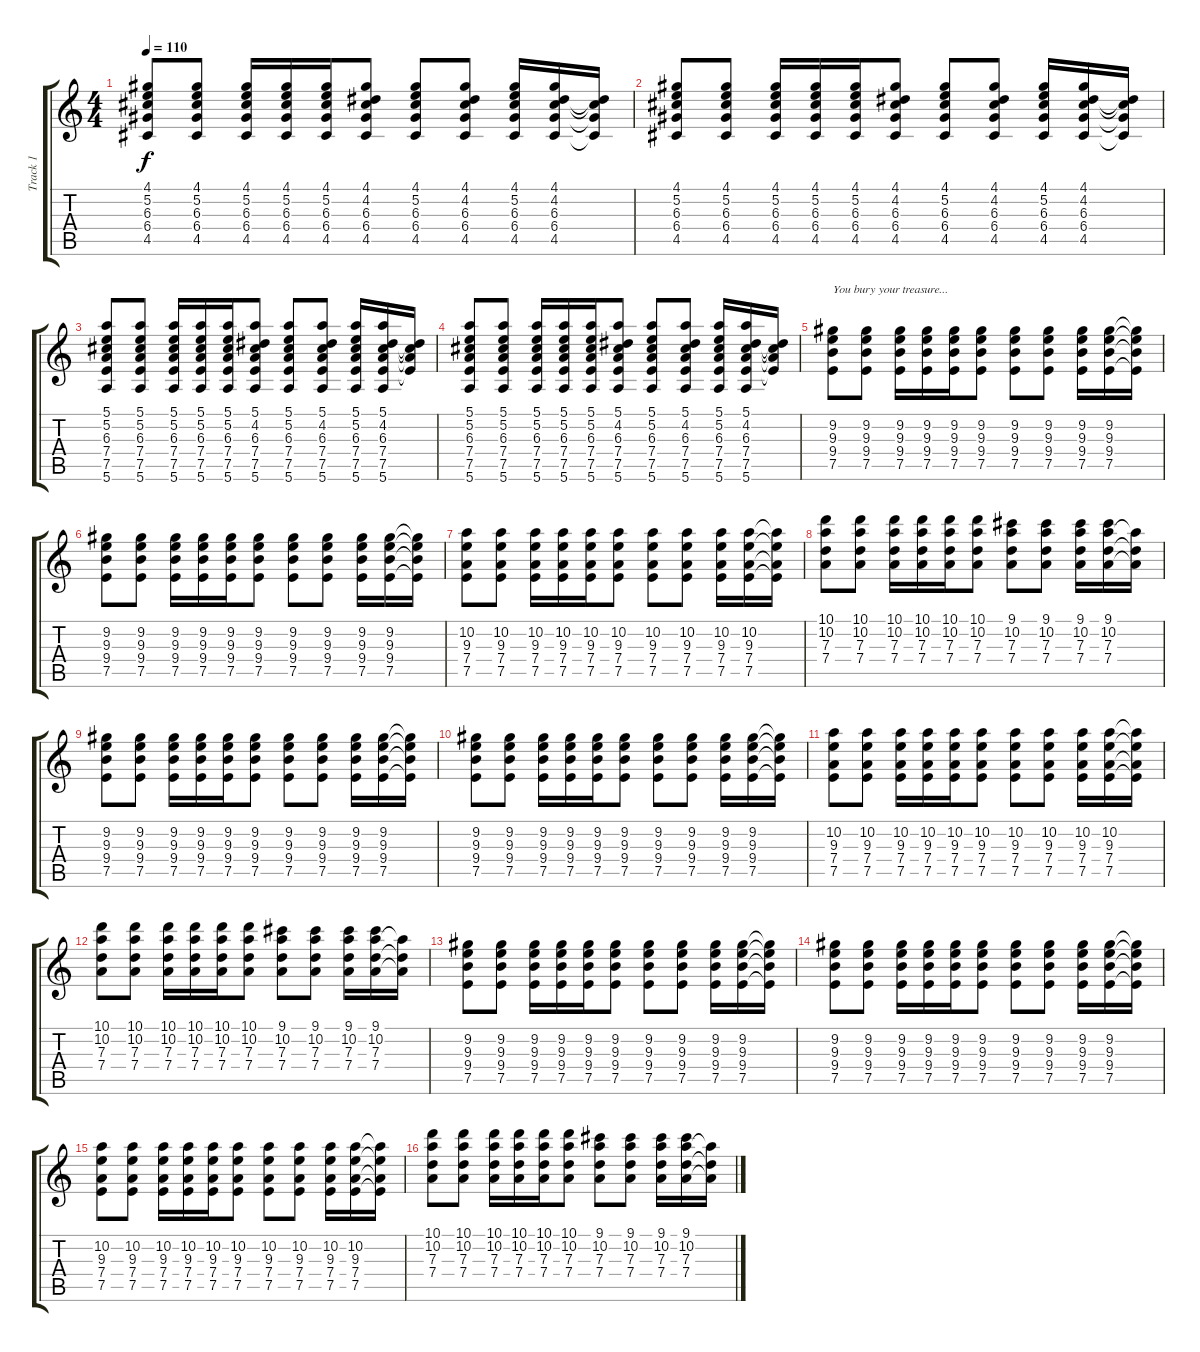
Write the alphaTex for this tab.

\track ("Track 1" "Track 1") {instrument acousticguitarsteel}
\staff {score tabs}
\tuning (E4 B3 G3 D3 A2 E2) {hide}
\ts (4 4)
\tempo 110
\clef g2
\ks c
(4.1 5.2 6.3 6.4 4.5).8{dy f} (4.1 5.2 6.3 6.4 4.5).8 (4.1 5.2 6.3 6.4 4.5).16 (4.1 5.2 6.3 6.4 4.5).16 (4.1 5.2 6.3 6.4 4.5).16 (4.1 4.2 6.3 6.4 4.5).8 (4.1 5.2 6.3 6.4 4.5).8 (4.1 4.2 6.3 6.4 4.5).8 (4.1 5.2 6.3 6.4 4.5).16 (4.1 4.2 6.3 6.4 4.5).16 (4.2{t} 6.3{t} 6.4{t} 4.5{t}).16 |
(4.1 5.2 6.3 6.4 4.5).8 (4.1 5.2 6.3 6.4 4.5).8 (4.1 5.2 6.3 6.4 4.5).16 (4.1 5.2 6.3 6.4 4.5).16 (4.1 5.2 6.3 6.4 4.5).16 (4.1 4.2 6.3 6.4 4.5).8 (4.1 5.2 6.3 6.4 4.5).8 (4.1 4.2 6.3 6.4 4.5).8 (4.1 5.2 6.3 6.4 4.5).16 (4.1 4.2 6.3 6.4 4.5).16 (4.2{t} 6.3{t} 6.4{t} 4.5{t}).16 |
(5.1 5.2 6.3 7.4 7.5 5.6).8 (5.1 5.2 6.3 7.4 7.5 5.6).8 (5.1 5.2 6.3 7.4 7.5 5.6).16 (5.1 5.2 6.3 7.4 7.5 5.6).16 (5.1 5.2 6.3 7.4 7.5 5.6).16 (5.1 4.2 6.3 7.4 7.5 5.6).8 (5.1 5.2 6.3 7.4 7.5 5.6).8 (5.1 4.2 6.3 7.4 7.5 5.6).8 (5.1 5.2 6.3 7.4 7.5 5.6).16 (5.1 4.2 6.3 7.4 7.5 5.6).16 (4.2{t} 6.3{t} 7.4{t} 7.5{t}).16 |
(5.1 5.2 6.3 7.4 7.5 5.6).8 (5.1 5.2 6.3 7.4 7.5 5.6).8 (5.1 5.2 6.3 7.4 7.5 5.6).16 (5.1 5.2 6.3 7.4 7.5 5.6).16 (5.1 5.2 6.3 7.4 7.5 5.6).16 (5.1 4.2 6.3 7.4 7.5 5.6).8 (5.1 5.2 6.3 7.4 7.5 5.6).8 (5.1 4.2 6.3 7.4 7.5 5.6).8 (5.1 5.2 6.3 7.4 7.5 5.6).16 (5.1 4.2 6.3 7.4 7.5 5.6).16 (4.2{t} 6.3{t} 7.4{t} 7.5{t}).16 |
(9.2 9.3 9.4 7.5).8{txt "You bury your treasure..."} (9.2 9.3 9.4 7.5).8 (9.2 9.3 9.4 7.5).16 (9.2 9.3 9.4 7.5).16 (9.2 9.3 9.4 7.5).16 (9.2 9.3 9.4 7.5).8 (9.2 9.3 9.4 7.5).8 (9.2 9.3 9.4 7.5).8 (9.2 9.3 9.4 7.5).16 (9.2 9.3 9.4 7.5).16 (9.2{t} 9.3{t} 9.4{t} 7.5{t}).16 |
(9.2 9.3 9.4 7.5).8 (9.2 9.3 9.4 7.5).8 (9.2 9.3 9.4 7.5).16 (9.2 9.3 9.4 7.5).16 (9.2 9.3 9.4 7.5).16 (9.2 9.3 9.4 7.5).8 (9.2 9.3 9.4 7.5).8 (9.2 9.3 9.4 7.5).8 (9.2 9.3 9.4 7.5).16 (9.2 9.3 9.4 7.5).16 (9.2{t} 9.3{t} 9.4{t} 7.5{t}).16 |
(10.2 9.3 7.4 7.5).8 (10.2 9.3 7.4 7.5).8 (10.2 9.3 7.4 7.5).16 (10.2 9.3 7.4 7.5).16 (10.2 9.3 7.4 7.5).16 (10.2 9.3 7.4 7.5).8 (10.2 9.3 7.4 7.5).8 (10.2 9.3 7.4 7.5).8 (10.2 9.3 7.4 7.5).16 (10.2 9.3 7.4 7.5).16 (10.2{t} 9.3{t} 7.4{t} 7.5{t}).16 |
(10.1 10.2 7.3 7.4).8 (10.1 10.2 7.3 7.4).8 (10.1 10.2 7.3 7.4).16 (10.1 10.2 7.3 7.4).16 (10.1 10.2 7.3 7.4).16 (10.1 10.2 7.3 7.4).8 (9.1 10.2 7.3 7.4).8 (9.1 10.2 7.3 7.4).8 (9.1 10.2 7.3 7.4).16 (9.1 10.2 7.3 7.4).16 (10.2{t} 7.3{t} 7.4{t}).16 |
(9.2 9.3 9.4 7.5).8 (9.2 9.3 9.4 7.5).8 (9.2 9.3 9.4 7.5).16 (9.2 9.3 9.4 7.5).16 (9.2 9.3 9.4 7.5).16 (9.2 9.3 9.4 7.5).8 (9.2 9.3 9.4 7.5).8 (9.2 9.3 9.4 7.5).8 (9.2 9.3 9.4 7.5).16 (9.2 9.3 9.4 7.5).16 (9.2{t} 9.3{t} 9.4{t} 7.5{t}).16 |
(9.2 9.3 9.4 7.5).8 (9.2 9.3 9.4 7.5).8 (9.2 9.3 9.4 7.5).16 (9.2 9.3 9.4 7.5).16 (9.2 9.3 9.4 7.5).16 (9.2 9.3 9.4 7.5).8 (9.2 9.3 9.4 7.5).8 (9.2 9.3 9.4 7.5).8 (9.2 9.3 9.4 7.5).16 (9.2 9.3 9.4 7.5).16 (9.2{t} 9.3{t} 9.4{t} 7.5{t}).16 |
(10.2 9.3 7.4 7.5).8 (10.2 9.3 7.4 7.5).8 (10.2 9.3 7.4 7.5).16 (10.2 9.3 7.4 7.5).16 (10.2 9.3 7.4 7.5).16 (10.2 9.3 7.4 7.5).8 (10.2 9.3 7.4 7.5).8 (10.2 9.3 7.4 7.5).8 (10.2 9.3 7.4 7.5).16 (10.2 9.3 7.4 7.5).16 (10.2{t} 9.3{t} 7.4{t} 7.5{t}).16 |
(10.1 10.2 7.3 7.4).8 (10.1 10.2 7.3 7.4).8 (10.1 10.2 7.3 7.4).16 (10.1 10.2 7.3 7.4).16 (10.1 10.2 7.3 7.4).16 (10.1 10.2 7.3 7.4).8 (9.1 10.2 7.3 7.4).8 (9.1 10.2 7.3 7.4).8 (9.1 10.2 7.3 7.4).16 (9.1 10.2 7.3 7.4).16 (10.2{t} 7.3{t} 7.4{t}).16 |
(9.2 9.3 9.4 7.5).8 (9.2 9.3 9.4 7.5).8 (9.2 9.3 9.4 7.5).16 (9.2 9.3 9.4 7.5).16 (9.2 9.3 9.4 7.5).16 (9.2 9.3 9.4 7.5).8 (9.2 9.3 9.4 7.5).8 (9.2 9.3 9.4 7.5).8 (9.2 9.3 9.4 7.5).16 (9.2 9.3 9.4 7.5).16 (9.2{t} 9.3{t} 9.4{t} 7.5{t}).16 |
(9.2 9.3 9.4 7.5).8 (9.2 9.3 9.4 7.5).8 (9.2 9.3 9.4 7.5).16 (9.2 9.3 9.4 7.5).16 (9.2 9.3 9.4 7.5).16 (9.2 9.3 9.4 7.5).8 (9.2 9.3 9.4 7.5).8 (9.2 9.3 9.4 7.5).8 (9.2 9.3 9.4 7.5).16 (9.2 9.3 9.4 7.5).16 (9.2{t} 9.3{t} 9.4{t} 7.5{t}).16 |
(10.2 9.3 7.4 7.5).8 (10.2 9.3 7.4 7.5).8 (10.2 9.3 7.4 7.5).16 (10.2 9.3 7.4 7.5).16 (10.2 9.3 7.4 7.5).16 (10.2 9.3 7.4 7.5).8 (10.2 9.3 7.4 7.5).8 (10.2 9.3 7.4 7.5).8 (10.2 9.3 7.4 7.5).16 (10.2 9.3 7.4 7.5).16 (10.2{t} 9.3{t} 7.4{t} 7.5{t}).16 |
(10.1 10.2 7.3 7.4).8 (10.1 10.2 7.3 7.4).8 (10.1 10.2 7.3 7.4).16 (10.1 10.2 7.3 7.4).16 (10.1 10.2 7.3 7.4).16 (10.1 10.2 7.3 7.4).8 (9.1 10.2 7.3 7.4).8 (9.1 10.2 7.3 7.4).8 (9.1 10.2 7.3 7.4).16 (9.1 10.2 7.3 7.4).16 (10.2{t} 7.3{t} 7.4{t}).16
